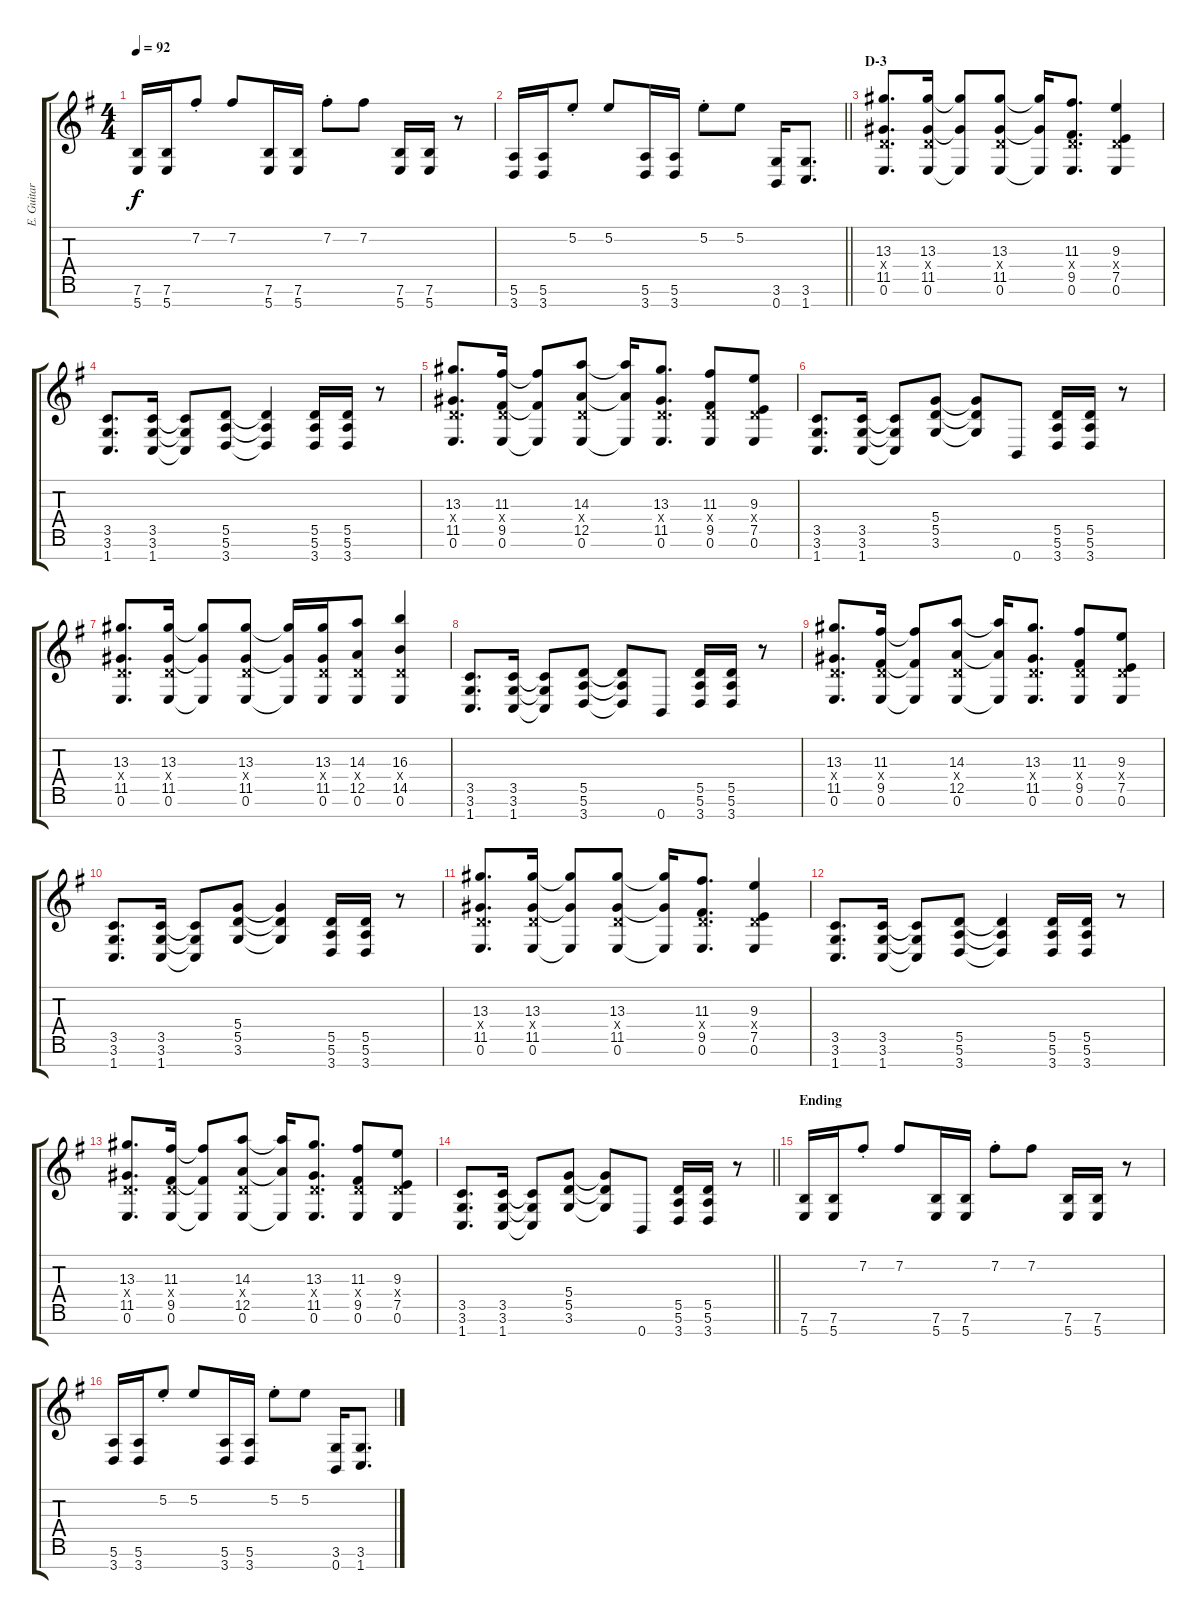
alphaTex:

\track ("E. Guitar II" "E. Guitar ") {instrument overdrivenguitar}
\staff {score tabs}
\tuning (E4 B3 G3 D3 A2 E2 B1) {hide}
\ts (4 4)
\tempo 92
\clef g2
\ks eminor
(7.6 5.7).16{dy f} (7.6 5.7).16 7.2{st}.8 7.2.8 (7.6 5.7).16 (7.6 5.7).16 7.2{st}.8 7.2.8 (7.6 5.7).16 (7.6 5.7).16 r.8 |
\barLineRight lightlight
(5.6 3.7).16 (5.6 3.7).16 5.2{st}.8 5.2.8 (5.6 3.7).16 (5.6 3.7).16 5.2{st}.8 5.2.8 (3.6 0.7).16 (3.6 1.7).8{d} |
\section ("" "D-3")
(13.3 0.4{x} 11.5 0.6).8{d} (13.3 0.4{x} 11.5 0.6).16 (13.3{t} 11.5{t} 0.6{t}).8 (13.3 0.4{x} 11.5 0.6).8 (13.3{t} 11.5{t} 0.6{t}).16 (11.3 0.4{x} 9.5 0.6).8{d} (9.3 0.4{x} 7.5 0.6).4 |
(3.5 3.6 1.7).8{d} (3.5 3.6 1.7).16 (3.5{t} 3.6{t} 1.7{t}).8 (5.5 5.6 3.7).8 (5.5{t} 5.6{t} 3.7{t}).4 (5.5 5.6 3.7).16 (5.5 5.6 3.7).16 r.8 |
(13.3 0.4{x} 11.5 0.6).8{d} (11.3 0.4{x} 9.5 0.6).16 (11.3{t} 9.5{t} 0.6{t}).8 (14.3 0.4{x} 12.5 0.6).8 (14.3{t} 12.5{t} 0.6{t}).16 (13.3 0.4{x} 11.5 0.6).8{d} (11.3 0.4{x} 9.5 0.6).8 (9.3 0.4{x} 7.5 0.6).8 |
(3.5 3.6 1.7).8{d} (3.5 3.6 1.7).16 (3.5{t} 3.6{t} 1.7{t}).8 (5.4 5.5 3.6).8 (5.4{t} 5.5{t} 3.6{t}).8 0.7.8 (5.5 5.6 3.7).16 (5.5 5.6 3.7).16 r.8 |
(13.3 0.4{x} 11.5 0.6).8{d} (13.3 0.4{x} 11.5 0.6).16 (13.3{t} 11.5{t} 0.6{t}).8 (13.3 0.4{x} 11.5 0.6).8 (13.3{t} 11.5{t} 0.6{t}).16 (13.3 0.4{x} 11.5 0.6).16 (14.3 0.4{x} 12.5 0.6).8 (16.3 0.4{x} 14.5 0.6).4 |
(3.5 3.6 1.7).8{d} (3.5 3.6 1.7).16 (3.5{t} 3.6{t} 1.7{t}).8 (5.5 5.6 3.7).8 (5.5{t} 5.6{t} 3.7{t}).8 0.7.8 (5.5 5.6 3.7).16 (5.5 5.6 3.7).16 r.8 |
(13.3 0.4{x} 11.5 0.6).8{d} (11.3 0.4{x} 9.5 0.6).16 (11.3{t} 9.5{t} 0.6{t}).8 (14.3 0.4{x} 12.5 0.6).8 (14.3{t} 12.5{t} 0.6{t}).16 (13.3 0.4{x} 11.5 0.6).8{d} (11.3 0.4{x} 9.5 0.6).8 (9.3 0.4{x} 7.5 0.6).8 |
(3.5 3.6 1.7).8{d} (3.5 3.6 1.7).16 (3.5{t} 3.6{t} 1.7{t}).8 (5.4 5.5 3.6).8 (5.4{t} 5.5{t} 3.6{t}).4 (5.5 5.6 3.7).16 (5.5 5.6 3.7).16 r.8 |
(13.3 0.4{x} 11.5 0.6).8{d} (13.3 0.4{x} 11.5 0.6).16 (13.3{t} 11.5{t} 0.6{t}).8 (13.3 0.4{x} 11.5 0.6).8 (13.3{t} 11.5{t} 0.6{t}).16 (11.3 0.4{x} 9.5 0.6).8{d} (9.3 0.4{x} 7.5 0.6).4 |
(3.5 3.6 1.7).8{d} (3.5 3.6 1.7).16 (3.5{t} 3.6{t} 1.7{t}).8 (5.5 5.6 3.7).8 (5.5{t} 5.6{t} 3.7{t}).4 (5.5 5.6 3.7).16 (5.5 5.6 3.7).16 r.8 |
(13.3 0.4{x} 11.5 0.6).8{d} (11.3 0.4{x} 9.5 0.6).16 (11.3{t} 9.5{t} 0.6{t}).8 (14.3 0.4{x} 12.5 0.6).8 (14.3{t} 12.5{t} 0.6{t}).16 (13.3 0.4{x} 11.5 0.6).8{d} (11.3 0.4{x} 9.5 0.6).8 (9.3 0.4{x} 7.5 0.6).8 |
\barLineRight lightlight
(3.5 3.6 1.7).8{d} (3.5 3.6 1.7).16 (3.5{t} 3.6{t} 1.7{t}).8 (5.4 5.5 3.6).8 (5.4{t} 5.5{t} 3.6{t}).8 0.7.8 (5.5 5.6 3.7).16 (5.5 5.6 3.7).16 r.8 |
\section ("" "Ending")
(7.6 5.7).16 (7.6 5.7).16 7.2{st}.8 7.2.8 (7.6 5.7).16 (7.6 5.7).16 7.2{st}.8 7.2.8 (7.6 5.7).16 (7.6 5.7).16 r.8 |
(5.6 3.7).16 (5.6 3.7).16 5.2{st}.8 5.2.8 (5.6 3.7).16 (5.6 3.7).16 5.2{st}.8 5.2.8 (3.6 0.7).16 (3.6 1.7).8{d}
